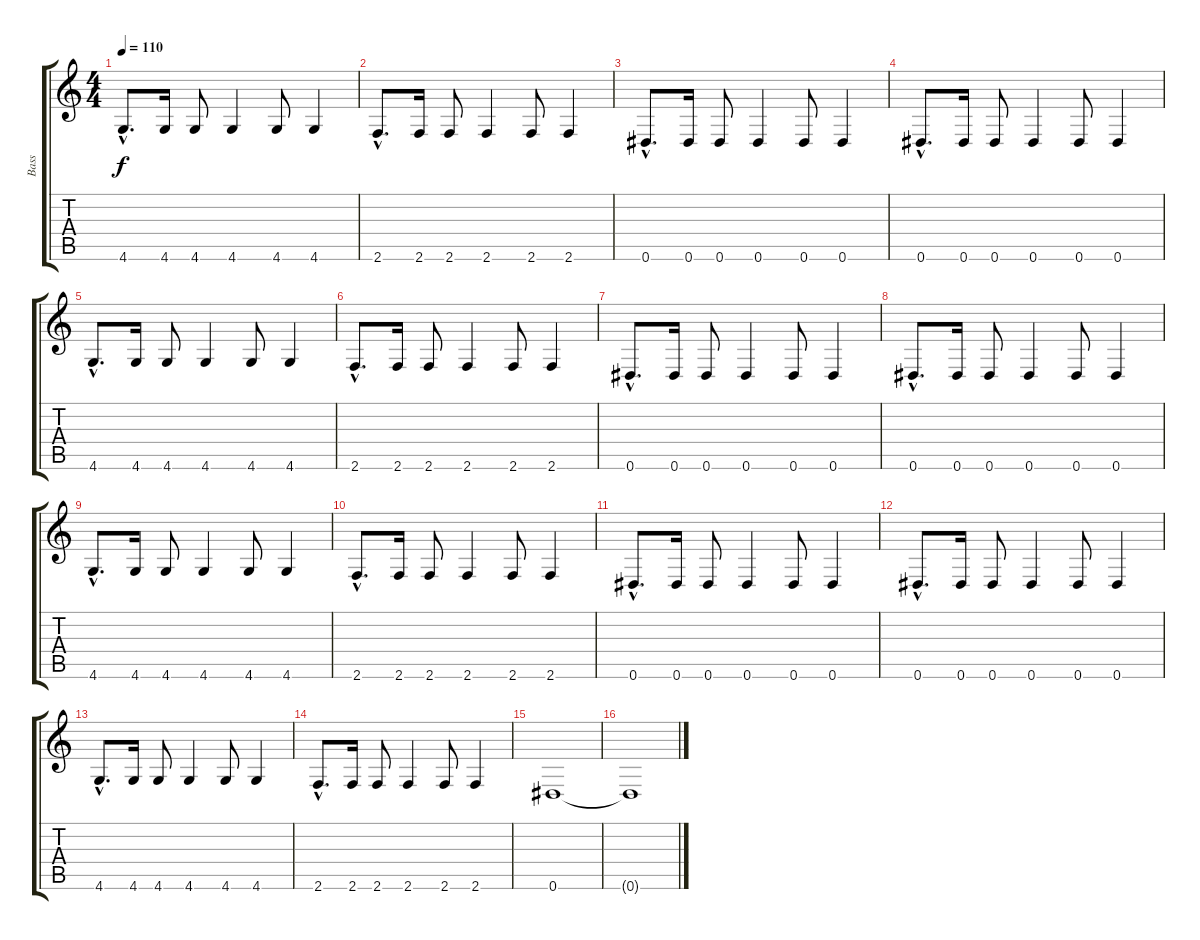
\track ("Bass" "Bass") {instrument electricbassfinger}
\staff {score tabs}
\tuning (E4 B3 G3 D3 A2 Eb2) {hide}
\ts (4 4)
\tempo 110
\clef g2
\ks c
4.6{hac}.8{d dy f} 4.6.16 4.6.8 4.6.4 4.6.8 4.6.4 |
2.6{hac}.8{d} 2.6.16 2.6.8 2.6.4 2.6.8 2.6.4 |
0.6{hac}.8{d} 0.6.16 0.6.8 0.6.4 0.6.8 0.6.4 |
0.6{hac}.8{d} 0.6.16 0.6.8 0.6.4 0.6.8 0.6.4 |
4.6{hac}.8{d} 4.6.16 4.6.8 4.6.4 4.6.8 4.6.4 |
2.6{hac}.8{d} 2.6.16 2.6.8 2.6.4 2.6.8 2.6.4 |
0.6{hac}.8{d} 0.6.16 0.6.8 0.6.4 0.6.8 0.6.4 |
0.6{hac}.8{d} 0.6.16 0.6.8 0.6.4 0.6.8 0.6.4 |
4.6{hac}.8{d} 4.6.16 4.6.8 4.6.4 4.6.8 4.6.4 |
2.6{hac}.8{d} 2.6.16 2.6.8 2.6.4 2.6.8 2.6.4 |
0.6{hac}.8{d} 0.6.16 0.6.8 0.6.4 0.6.8 0.6.4 |
0.6{hac}.8{d} 0.6.16 0.6.8 0.6.4 0.6.8 0.6.4 |
4.6{hac}.8{d} 4.6.16 4.6.8 4.6.4 4.6.8 4.6.4 |
2.6{hac}.8{d} 2.6.16 2.6.8 2.6.4 2.6.8 2.6.4 |
0.6.1 |
0.6{t}.1
